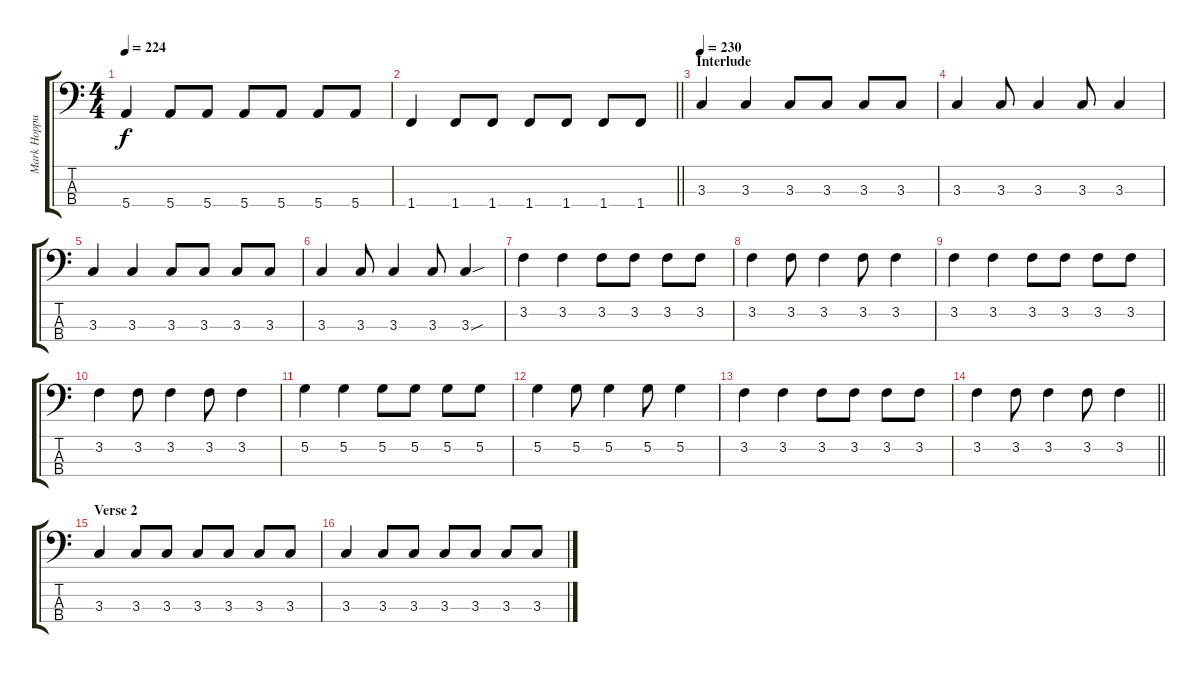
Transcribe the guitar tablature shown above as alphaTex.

\track ("Mark Hoppus - Bass" "Mark Hoppu") {instrument electricbasspick}
\staff {score tabs}
\tuning (G2 D2 A1 E1) {hide}
\ts (4 4)
\tempo 224
\clef f4
\ks c
5.4.4{dy f} 5.4.8 5.4.8 5.4.8 5.4.8 5.4.8 5.4.8 |
\barLineRight lightlight
1.4.4 1.4.8 1.4.8 1.4.8 1.4.8 1.4.8 1.4.8 |
\section ("" "Interlude")
\tempo 230
3.3.4 3.3.4 3.3.8 3.3.8 3.3.8 3.3.8 |
3.3.4 3.3.8 3.3.4 3.3.8 3.3.4 |
3.3.4 3.3.4 3.3.8 3.3.8 3.3.8 3.3.8 |
3.3.4 3.3.8 3.3.4 3.3.8 3.3{sou}.4 |
3.2.4 3.2.4 3.2.8 3.2.8 3.2.8 3.2.8 |
3.2.4 3.2.8 3.2.4 3.2.8 3.2.4 |
3.2.4 3.2.4 3.2.8 3.2.8 3.2.8 3.2.8 |
3.2.4 3.2.8 3.2.4 3.2.8 3.2.4 |
5.2.4 5.2.4 5.2.8 5.2.8 5.2.8 5.2.8 |
5.2.4 5.2.8 5.2.4 5.2.8 5.2.4 |
3.2.4 3.2.4 3.2.8 3.2.8 3.2.8 3.2.8 |
\barLineRight lightlight
3.2.4 3.2.8 3.2.4 3.2.8 3.2.4 |
\section ("" "Verse 2")
3.3.4 3.3.8 3.3.8 3.3.8 3.3.8 3.3.8 3.3.8 |
3.3.4 3.3.8 3.3.8 3.3.8 3.3.8 3.3.8 3.3.8
